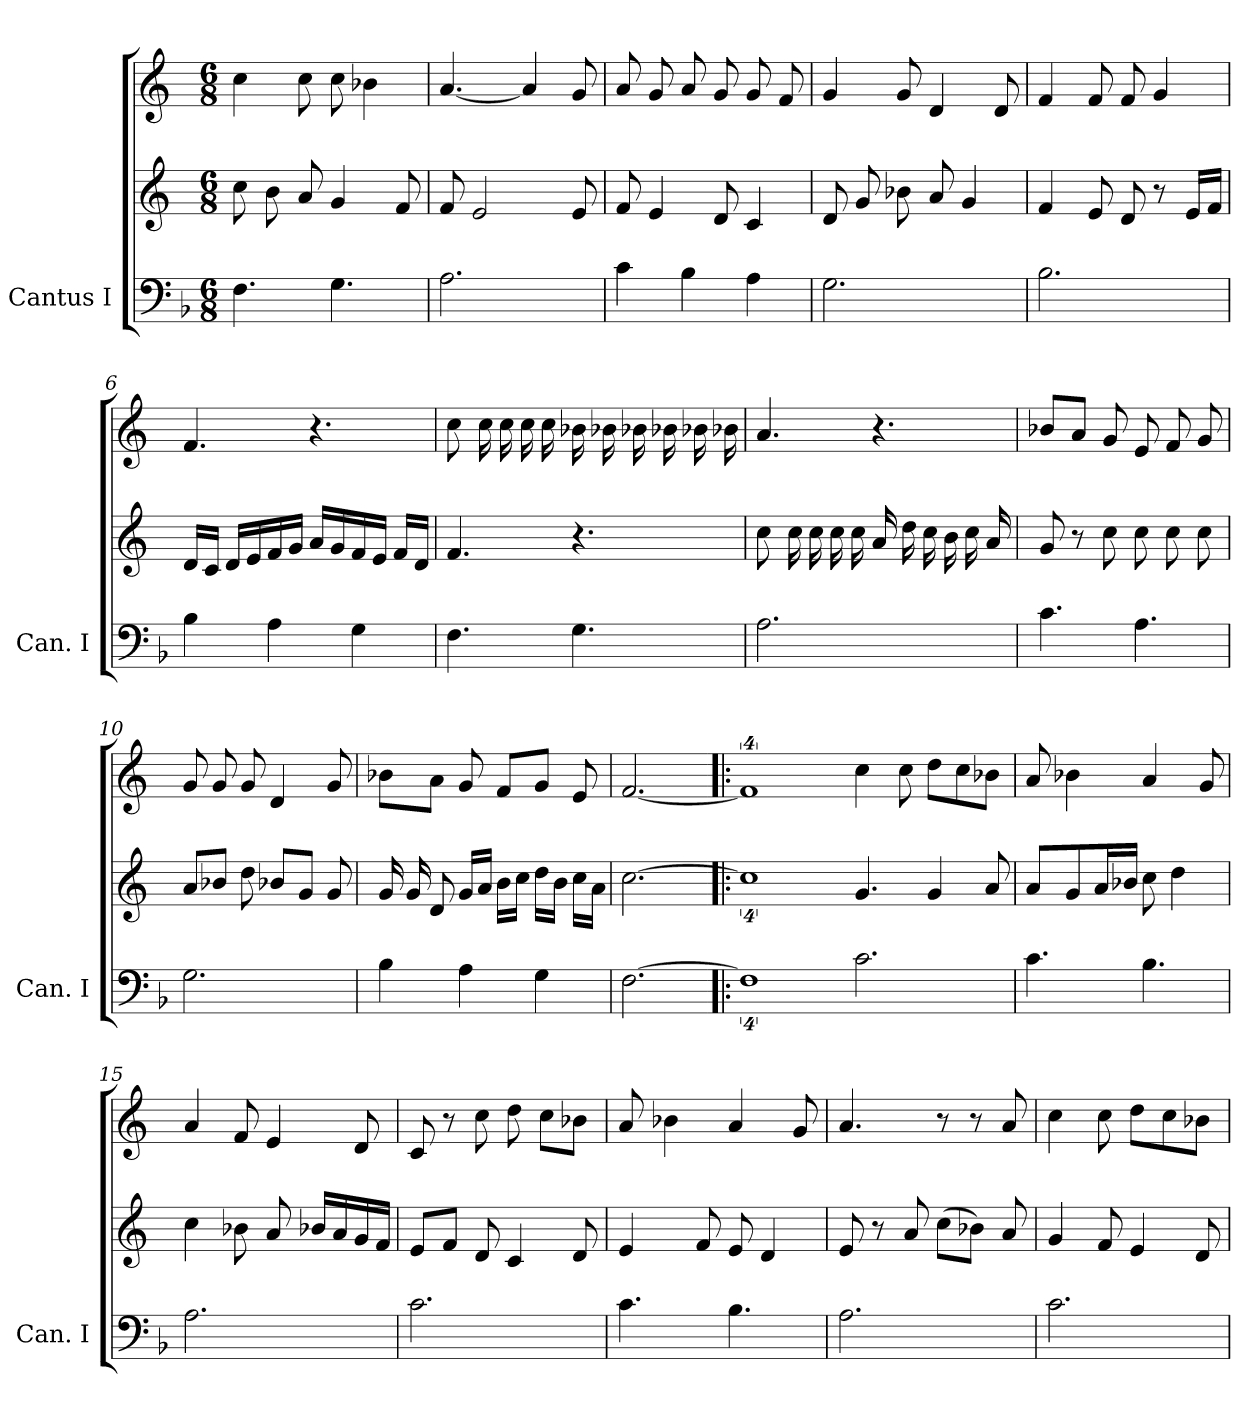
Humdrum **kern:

**kern	**kern	**kern
*part1	*part1	*part1
*staff3	*staff2	*staff1
*I"Cantus I	*	*
*I'Can. I	*	*
*clefF4	*clefG2	*clefG2
*ITrd7c12	*	*
*k[b-]	*k[]	*k[]
*M6/8	*M6/8	*M6/8
=1	=1	=1
4.FF\	8cc\	4cc\
.	8b\	.
.	8a/	8cc\
4.GG\	4g/	8cc\
.	.	4b-X\
.	8f/	.
=2	=2	=2
2.AA\	8f/	[4.a/
.	2e/	.
.	.	4a/]
.	8e/	8g/
=3	=3	=3
4C\	8f/	8a/
.	4e/	8g/
4BB-\	.	8a/
.	8d/	8g/
4AA\	4c/	8g/
.	.	8f/
=4	=4	=4
2.GG\	8d/	4g/
.	8g/	.
.	8b-X\	8g/
.	8a/	4d/
.	4g/	.
.	.	8d/
=5	=5	=5
2.BB-\	4f/	4f/
.	8e/	8f/
.	8d/	8f/
.	8r	4g/
.	16e/LL	.
.	16f/JJ	.
=6	=6	=6
4BB-\	16d/LL	4.f/
.	16c/JJ	.
.	16d/LL	.
.	16e/	.
4AA\	16f/	.
.	16g/JJ	.
.	16a/LL	4.r
.	16g/	.
4GG\	16f/	.
.	16e/JJ	.
.	16f/LL	.
.	16d/JJ	.
=7	=7	=7
4.FF\	4.f/	8cc\
.	.	16cc\
.	.	16cc\
.	.	16cc\
.	.	16cc\
4.GG\	4.r	16b-X\
.	.	16b-X\
.	.	16b-X\
.	.	16b-X\
.	.	16b-X\
.	.	16b-X\
=8	=8	=8
2.AA\	8cc\	4.a/
.	16cc\	.
.	16cc\	.
.	16cc\	.
.	16cc\	.
.	16a/	4.r
.	16dd\	.
.	16cc\	.
.	16b\	.
.	16cc\	.
.	16a/	.
=9	=9	=9
4.C\	8g/	8b-X/L
.	8r	8a/J
.	8cc\	8g/
4.AA\	8cc\	8e/
.	8cc\	8f/
.	8cc\	8g/
=10	=10	=10
2.GG\	8a/L	8g/
.	8b-X/J	8g/
.	8dd\	8g/
.	8b-X/L	4d/
.	8g/J	.
.	8g/	8g/
=11	=11	=11
4BB-\	16g/	8b-X\L
.	16g/	.
.	8d/	8a\J
4AA\	16g/LL	8g/
.	16a/JJ	.
.	16b\LL	8f/L
.	16cc\JJ	.
4GG\	16dd\LL	8g/J
.	16b\JJ	.
.	16cc\LL	8e/
.	16a\JJ	.
=12	=12	=12
[2.FF	[2.cc	[2.f
=13!|:	=13!|:	=13!|:
4%5FF]	4%5cc]	4%5f]
2.C\	4.g/	4cc\
.	.	8cc\
.	4g/	8dd\L
.	.	8cc\
.	8a/	8b-X\J
=14	=14	=14
4.C\	8a/L	8a/
.	8g/	4b-X\
.	16a/L	.
.	16b-X/JJ	.
4.BB-\	8cc\	4a/
.	4dd\	.
.	.	8g/
=15	=15	=15
2.AA\	4cc\	4a/
.	8b-X\	8f/
.	8a/	4e/
.	16b-X/LL	.
.	16a/	.
.	16g/	8d/
.	16f/JJ	.
=16	=16	=16
2.C\	8e/L	8c/
.	8f/J	8r
.	8d/	8cc\
.	4c/	8dd\
.	.	8cc\L
.	8d/	8b-X\J
=17	=17	=17
4.C\	4e/	8a/
.	.	4b-X\
.	8f/	.
4.BB-\	8e/	4a/
.	4d/	.
.	.	8g/
=18	=18	=18
2.AA\	8e/	4.a/
.	8r	.
.	8a/	.
.	(>8cc\L	8r
.	8b-X\J)	8r
.	8a/	8a/
=19	=19	=19
2.C\	4g/	4cc\
.	8f/	8cc\
.	4e/	8dd\L
.	.	8cc\
.	8d/	8b-X\J
=	=	=
*-	*-	*-
